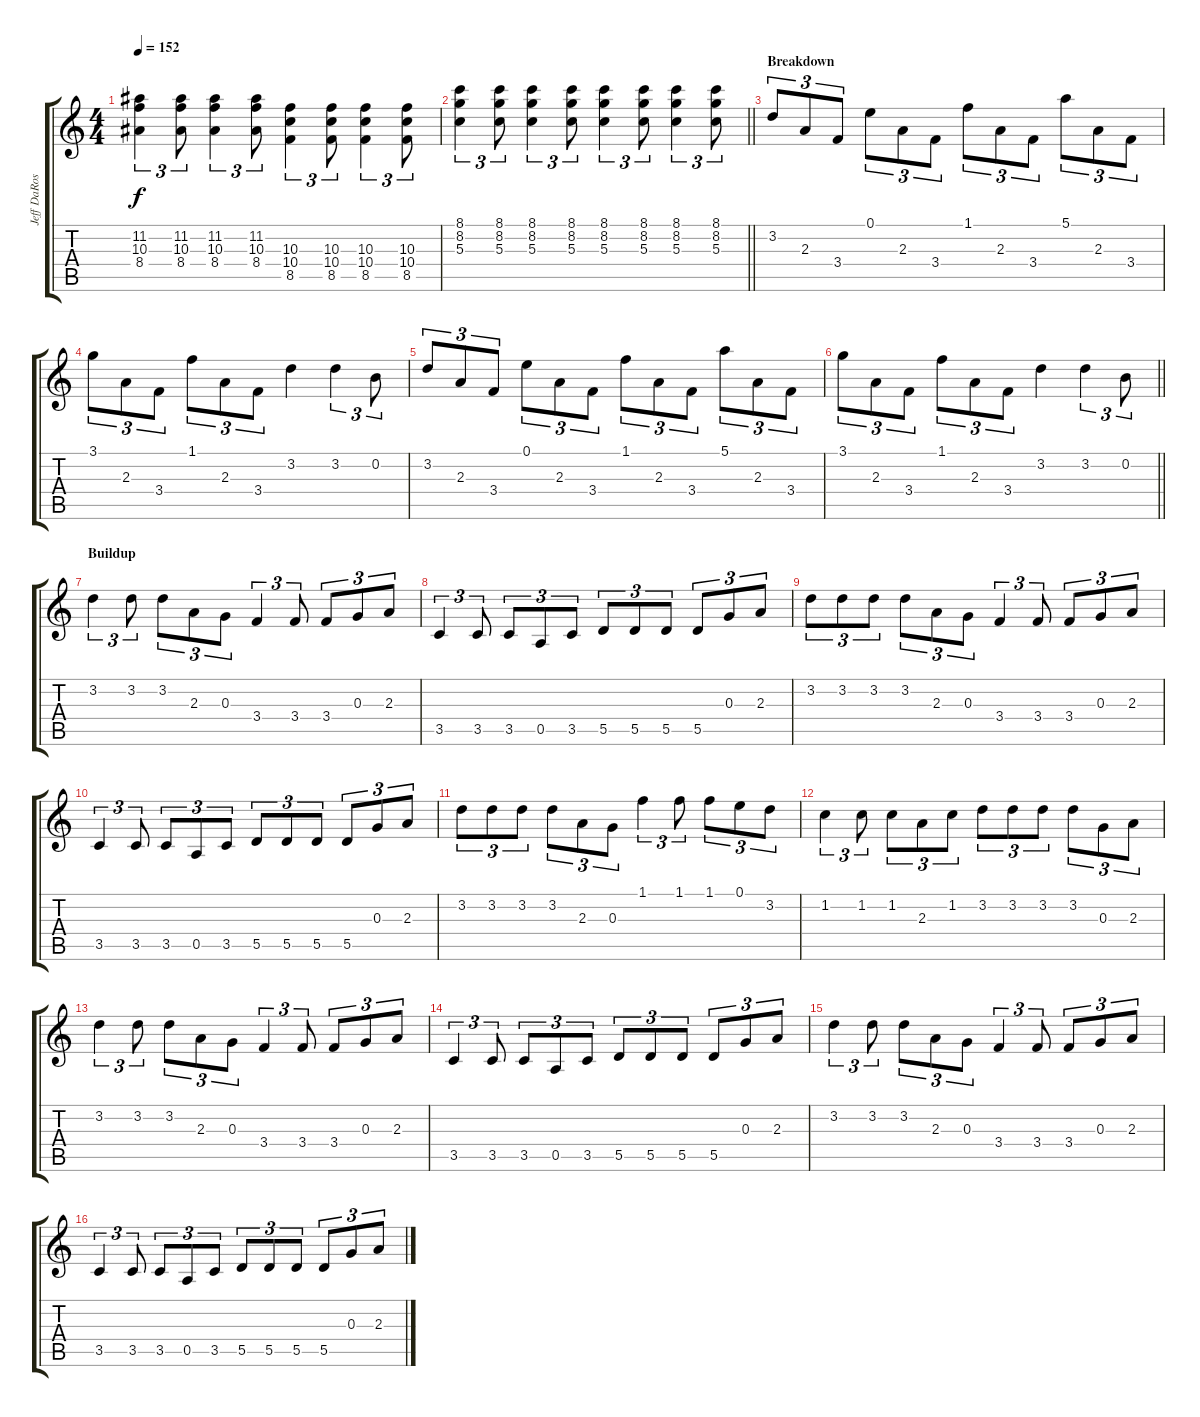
\track ("Jeff DaRosa (Banjo Left)" "Jeff DaRos") {instrument banjo}
\staff {score tabs}
\tuning (E4 B3 G3 D3 A2 E2) {hide}
\displaytranspose 12
\ts (4 4)
\tempo 152
\clef g2
\ks c
(11.2 10.3 8.4).4{tu (3 2) dy f} (11.2 10.3 8.4).8{tu (3 2)} (11.2 10.3 8.4).4{tu (3 2)} (11.2 10.3 8.4).8{tu (3 2)} (10.3 10.4 8.5).4{tu (3 2)} (10.3 10.4 8.5).8{tu (3 2)} (10.3 10.4 8.5).4{tu (3 2)} (10.3 10.4 8.5).8{tu (3 2)} |
\barLineRight lightlight
(8.1 8.2 5.3).4{tu (3 2)} (8.1 8.2 5.3).8{tu (3 2)} (8.1 8.2 5.3).4{tu (3 2)} (8.1 8.2 5.3).8{tu (3 2)} (8.1 8.2 5.3).4{tu (3 2)} (8.1 8.2 5.3).8{tu (3 2)} (8.1 8.2 5.3).4{tu (3 2)} (8.1 8.2 5.3).8{tu (3 2)} |
\section ("" "Breakdown")
3.2.8{tu (3 2)} 2.3.8{tu (3 2)} 3.4.8{tu (3 2)} 0.1.8{tu (3 2)} 2.3.8{tu (3 2)} 3.4.8{tu (3 2)} 1.1.8{tu (3 2)} 2.3.8{tu (3 2)} 3.4.8{tu (3 2)} 5.1.8{tu (3 2)} 2.3.8{tu (3 2)} 3.4.8{tu (3 2)} |
3.1.8{tu (3 2)} 2.3.8{tu (3 2)} 3.4.8{tu (3 2)} 1.1.8{tu (3 2)} 2.3.8{tu (3 2)} 3.4.8{tu (3 2)} 3.2.4 3.2.4{tu (3 2)} 0.2.8{tu (3 2)} |
3.2.8{tu (3 2)} 2.3.8{tu (3 2)} 3.4.8{tu (3 2)} 0.1.8{tu (3 2)} 2.3.8{tu (3 2)} 3.4.8{tu (3 2)} 1.1.8{tu (3 2)} 2.3.8{tu (3 2)} 3.4.8{tu (3 2)} 5.1.8{tu (3 2)} 2.3.8{tu (3 2)} 3.4.8{tu (3 2)} |
\barLineRight lightlight
3.1.8{tu (3 2)} 2.3.8{tu (3 2)} 3.4.8{tu (3 2)} 1.1.8{tu (3 2)} 2.3.8{tu (3 2)} 3.4.8{tu (3 2)} 3.2.4 3.2.4{tu (3 2)} 0.2.8{tu (3 2)} |
\section ("" "Buildup")
3.2.4{tu (3 2)} 3.2.8{tu (3 2)} 3.2.8{tu (3 2)} 2.3.8{tu (3 2)} 0.3.8{tu (3 2)} 3.4.4{tu (3 2)} 3.4.8{tu (3 2)} 3.4.8{tu (3 2)} 0.3.8{tu (3 2)} 2.3.8{tu (3 2)} |
3.5.4{tu (3 2)} 3.5.8{tu (3 2)} 3.5.8{tu (3 2)} 0.5.8{tu (3 2)} 3.5.8{tu (3 2)} 5.5.8{tu (3 2)} 5.5.8{tu (3 2)} 5.5.8{tu (3 2)} 5.5.8{tu (3 2)} 0.3.8{tu (3 2)} 2.3.8{tu (3 2)} |
3.2.8{tu (3 2)} 3.2.8{tu (3 2)} 3.2.8{tu (3 2)} 3.2.8{tu (3 2)} 2.3.8{tu (3 2)} 0.3.8{tu (3 2)} 3.4.4{tu (3 2)} 3.4.8{tu (3 2)} 3.4.8{tu (3 2)} 0.3.8{tu (3 2)} 2.3.8{tu (3 2)} |
3.5.4{tu (3 2)} 3.5.8{tu (3 2)} 3.5.8{tu (3 2)} 0.5.8{tu (3 2)} 3.5.8{tu (3 2)} 5.5.8{tu (3 2)} 5.5.8{tu (3 2)} 5.5.8{tu (3 2)} 5.5.8{tu (3 2)} 0.3.8{tu (3 2)} 2.3.8{tu (3 2)} |
3.2.8{tu (3 2)} 3.2.8{tu (3 2)} 3.2.8{tu (3 2)} 3.2.8{tu (3 2)} 2.3.8{tu (3 2)} 0.3.8{tu (3 2)} 1.1.4{tu (3 2)} 1.1.8{tu (3 2)} 1.1.8{tu (3 2)} 0.1.8{tu (3 2)} 3.2.8{tu (3 2)} |
1.2.4{tu (3 2)} 1.2.8{tu (3 2)} 1.2.8{tu (3 2)} 2.3.8{tu (3 2)} 1.2.8{tu (3 2)} 3.2.8{tu (3 2)} 3.2.8{tu (3 2)} 3.2.8{tu (3 2)} 3.2.8{tu (3 2)} 0.3.8{tu (3 2)} 2.3.8{tu (3 2)} |
3.2.4{tu (3 2)} 3.2.8{tu (3 2)} 3.2.8{tu (3 2)} 2.3.8{tu (3 2)} 0.3.8{tu (3 2)} 3.4.4{tu (3 2)} 3.4.8{tu (3 2)} 3.4.8{tu (3 2)} 0.3.8{tu (3 2)} 2.3.8{tu (3 2)} |
3.5.4{tu (3 2)} 3.5.8{tu (3 2)} 3.5.8{tu (3 2)} 0.5.8{tu (3 2)} 3.5.8{tu (3 2)} 5.5.8{tu (3 2)} 5.5.8{tu (3 2)} 5.5.8{tu (3 2)} 5.5.8{tu (3 2)} 0.3.8{tu (3 2)} 2.3.8{tu (3 2)} |
3.2.4{tu (3 2)} 3.2.8{tu (3 2)} 3.2.8{tu (3 2)} 2.3.8{tu (3 2)} 0.3.8{tu (3 2)} 3.4.4{tu (3 2)} 3.4.8{tu (3 2)} 3.4.8{tu (3 2)} 0.3.8{tu (3 2)} 2.3.8{tu (3 2)} |
3.5.4{tu (3 2)} 3.5.8{tu (3 2)} 3.5.8{tu (3 2)} 0.5.8{tu (3 2)} 3.5.8{tu (3 2)} 5.5.8{tu (3 2)} 5.5.8{tu (3 2)} 5.5.8{tu (3 2)} 5.5.8{tu (3 2)} 0.3.8{tu (3 2)} 2.3.8{tu (3 2)}
